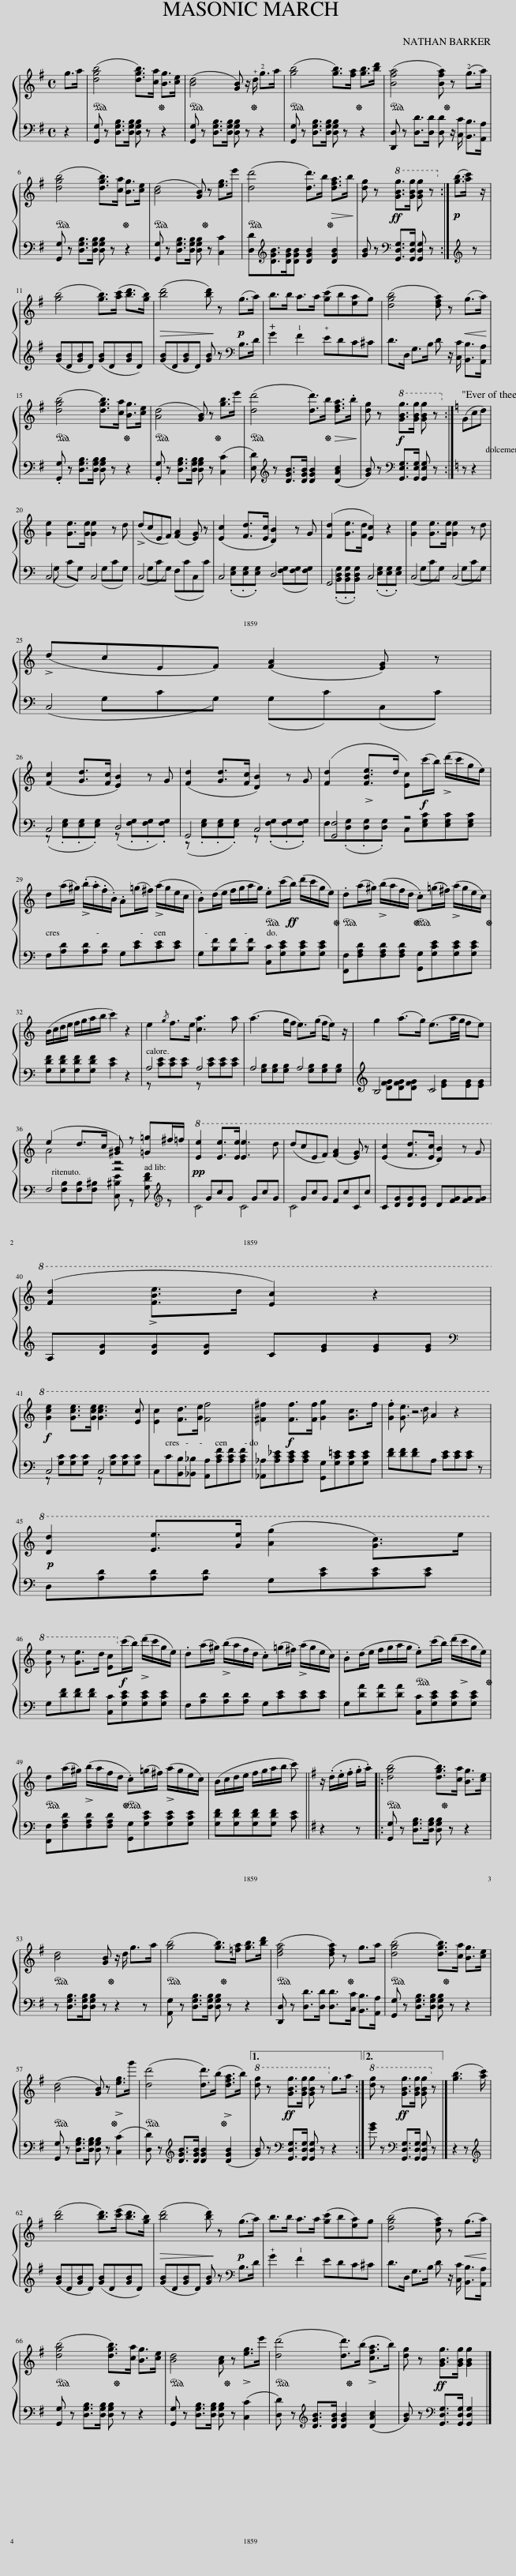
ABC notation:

X:1
%%score { ( 1 4 ) | ( 2 3 ) }
L:1/8
M:4/4
I:linebreak $
K:G
V:1 treble
V:4 treble
V:2 bass
V:3 bass
V:1
 g>a |!ped! ([dgb]4 [dgb]>)[ca]!ped-up! [Bg]>[ce] |!ped! ([Bd]4 [GB]) z/!ped-up! !+!d/ !2!g>a |!ped! ([gb]4 [gb]>)[fa]!ped-up! [gb]>[bd'] |!ped! ([Bfa]4 [Bfa])!ped-up! z (!2!g>a) |$ %5
!ped! ([dgb]4 [dgb]>)[ca]!ped-up! [Bg]>[ce] |!ped! ([Bd]4 [GB])!ped-up! z [eg]>e' |!ped! ([dd']4 [dd']>)b!ped-up!!>(! [dfa]>b!>)! | [dg] z!ff!!8va(! [gbg']>[gbg'] [gbg'] z!8va)! :|!p! ([gbac']3/2 z/ |$ %10
 ([gb]4 [gb]>)([ac'] [bd']>[gb]) |!>(! ([bd']4 [bd'])!>)! z!p! (g>a) | b>b a>a ([gc']b[ea]g) | ([dgb]4 [dfa]) z!<(! (g>a)!<)! |$!ped! ([dgb]4 [dgb]>)[ca]!ped-up! [Bg]>[ce] | %15
!ped! ([Ad]4 [GB]) z!ped-up! [gb]>e' |!ped! ([dd']4 [dd']>)b!ped-up!!>(! [dfa]>.b!>)! | [dg] z!f!!8va(! [gbg']>[gbg'] [gbg'] z!8va)! :|[K:C] (Gcd) |$ [Ge]2 [Ge]>[Ge] [Ge]2 z d | %20
 (!>!dcEF) ([FA]2 [EG]) z | ([Ec]2 [Fd]>[Ec] [DB]2) z G | ([Fd]2 [Ge]>[Fd] [Ec]2) z2 | [Ge]2 [Ge]>[Ge] [Ge]2 z d |$ (!>!dcEF) ([FA]2 [EG]) z |$ %25
 ([Fc]2 [Gd]>[Fc] [EB]2) z G | ([Fd]2 [Gd]>[Fc] [DB]2) z G | ([Fd]2 !>![FBe]>d [Ec])!f!(c'/b/) (!>!d'/c'/g/e/) |$ d(a/^g/) (!>!.b/.a/.f/.B/) .A(=g/^f/) (!>!a/g/e/c/ | .B)(d/e/ f/g/a/g/)!ped! .e(c'/!ff!b/) (d'/c'/g/e/)!ped-up! | %30
!ped! .d(a/^g/) (!>!b/a/f/d/!ped-up!!ped! .c)((=g/^f/)) (!>!a/g/e/c/)!ped-up! |$ (B/c/d/e/ f/g/a/b/ c'2) z2 | e2{/g} f>e [ca]3 a | (a3 g/f/ e>)(g f/e) z/ | g2 (a>g) (e3/2a/4g/4 fe) |$ %35
 (e2 d>c [^GB]) z [=G=g]^f/=f/ |!pp!!8va(! [ee']2 [ee']>[ee'] [ee']3 d' | (d'c'ef) ([fa]2 [eg]) z | ([ec']2 [fd']>[ec'] [db]2) z g |$ ([fd']2 !>![fbe']>d' [ec']2) z2 |$ %40
!f! [gc'e']2 [gc'e']>[gc'e'] [gc'e']3 [ec'] | [ec']2 [fd']>[ge'] [ff']4 | [^f^f']2!f! [ff']>[ff'] [gg']2 [gc']>f' | .[gf'ge']2 [ge']/ d'/ a2 z2 x |$!p! [dd']2 [ee']>[ge'] ([ag']2 [gc']>)e' |$ %45
 [ge'] z [ge']>d' [ec']!8va)!!f!(c'/b/) (!>!d'/c'/g/e/) | .d(a/^g/) (!>!b/a/f/d/ .c)(=g/^f/) (!>!a/g/e/c/) | .B(d/e/ f/g/a/g/!ped! .e)(c'/b/) (d'/!>!c'/g/e/)!ped-up! |$!ped! d(a/^g/) (!>!b/a/f/d/!ped-up!!ped! .c)!ped-up!(=g/^f/) (!>!a/g/e/c/) | (B/c/d/e/ f/g/a/b/ c') || %50
[K:G] z/ (.d/.e/.f/ .g/.a/) |:!ped! ([dgb]4 [dgb]>)!ped-up![ca] [Bg]>[ce] |$!ped! [Bd]4 [GB]!ped-up! z/ d/ g>a |!ped! ([gb]4 [gb]>)!ped-up![=fa] [gb]>[bd'] |!ped! ([dfa]4 [dfa]) z!ped-up! g>a | %55
!ped! ([dgb]4 [dgb]>)!ped-up![ca] [Bg]>[ce] |$!ped! ([Bd]4 [GB]) z!ped-up! !>![eg]>g' |!ped! ([dd']4 [dd']>)(b!ped-up! !>![dfa]>b) |1!8va(! [d'g'] z!ff! [gbg']>[gbg'] [gbg'] z!8va)! g>a :|2!8va(! [d'g'] z!ff! [gbg']>[gbg'] [gbg']!8va)! z |] %60
 ([gb]3 [ac']/) |$ ([bd']4 [bd']>)([c'e'] [bd']>[gb]) |!>(! ([bd']4 [bd'])!>)! z!p! (g>a) | b>b a>a ([gc']b[ea])g | ([dgb]4 [cfa]) z!<(! (g>a)!<)! |$ %65
!ped! ([dgb]4 [dgb]>)!ped-up![ca] [Bg]>[ce] |!ped! [Bd]4 [Ac]!ped-up! z !>![eg]>e' |!ped! ([dd']4 [dd']>)!ped-up!(b !>![cfa]>b) | [dg] z!ff! [GBg]>[GBg] [GBg]2 |] %69
V:2
 z2 | [G,,G,] z [D,G,B,]>[D,G,B,] [D,G,B,] z z2 | [G,,G,] z [D,G,B,]>[D,G,B,] [D,G,B,] z z2 | [G,,G,] z [D,G,B,]>[D,G,B,] [D,G,B,] z z2 | [D,,D,] z [D,D]>[D,D] [D,D] z/ [C,C]/ [B,,B,]>[A,,A,] |$ %5
 [G,,G,] z [D,G,B,]>[D,G,B,] [D,G,B,] z z2 | [G,,G,] z [D,G,B,]>[D,G,B,] [D,G,B,] z [C,C]2 | [D,D][K:treble][DGB]>[DGB][DGB] [DGB]2 [DGB]2 | [GB] z[K:bass] [G,,D,G,]>[G,,D,G,] [G,,D,G,] z :| x/[K:treble] x/ z |$ %10
 ([GB]D[GB]D) ([GB]D[GB]D) | ([GB]D[GB]D) [GB] z[K:bass] B,>D | !+!G2 !1!F2 !+!EDC^C | D>D, G,>B, D z/ [C,C]/ [B,,B,]>[A,,A,] |$ .[G,,G,] z [D,G,B,]>[D,G,B,] [D,G,B,] z z2 | %15
 .[G,,G,] z [D,G,B,]>[D,G,B,] [D,G,B,] z ([C,C]2 | [E,D])[K:treble] z [DGB]>[DGB] [DGB]2 ([DAc]2 | [GB]) z[K:bass] [G,,E,G,]>[G,,E,G,] [G,,E,G,] z :|[K:C] z z2 |$ C,4 C,4 | %20
 C,4 x4 | C,4 D,4 | G,,4 C,4 | C,4 C,4 |$ C,4 x4 |$ %25
 C,4 D,4 | G,,4 C,4 | [G,,F,]4 z4 |$ F,[A,D][A,D][A,D] G,[CE][CE][CE] | G,[B,F][B,F][B,F] [C,C][G,CE][G,CE][G,CE] | %30
 [F,,F,][F,A,D][F,A,D][F,A,D] [G,,G,][G,CE][G,CE][G,CE] |$ [G,DF][G,DF][G,DF][G,DF] [CE]2 z2 | A,4 A,4 | A,4 A,4 | B,4 C4 |$ %35
 F,4 z4[K:treble] | x GcG x GcG | x GcG FcCc | C[DG][DG][DG] D[FG][FG][FG] |$ A,[DG][DG][DG] C[EG][EG][EG][K:bass] |$ %40
 C,4 C,4 | x8 | [_A,,_A,][A,C_E][A,CE][A,CE] [G,,G,][G,C=E][G,CE][G,CE] | [DF][DF][DF]A, [CE][CE][CE] z |$ D,[A,D][A,D][A,D] G,[CE][CE][CE] |$ %45
 G,[DF][DF][DF] [C,C][G,CE][G,CE][G,CE] | F,[A,D][A,D][A,D] G,[CE][CE][CE] | G,[DA][DA][DA] [C,C][G,CE][G,CE][G,CE] |$ [F,,F,][F,A,D][F,A,D][F,A,D] [G,,G,][G,CE][G,CE][G,CE] | [G,DF][G,DF][G,DF][G,DF] [CE] || %50
[K:G] z2 z |: [G,,G,] z [D,G,B,]>[D,G,B,] [D,G,B,] z z2 |$ z [D,G,B,]>[D,G,B,][D,G,B,] z z2 z | [A,,G,] z [D,G,B,]>[D,G,B,] [D,G,B,] z z2 | [D,,D,] z [D,D]>[D,D] [D,D]>[C,C] [B,,B,]>[A,,A,] | %55
 [G,,G,] z [D,G,B,]>[D,G,B,] [D,G,B,] z z2 |$ [G,,G,] z [D,G,B,]>[D,G,B,] [D,G,B,] z ([C,C]2 | [D,D]) z[K:treble] [DGB]>[DGB] [DGB]2 ([DGB]2 |1 [GB]) z[K:bass] [G,,D,G,]>[G,,D,G,] [G,,D,G,] z z2 :|2 [GB] z[K:bass] [G,,D,G,]>[G,,D,G,] [G,,D,G,] z |] %60
 z2 z[K:treble] x/ |$ ([GB]D[GB]D) ([GB]D[GB]D) | ([GB]D[GB]D) [GB] z[K:bass] B,>D | !+!G2 !1!F2 EDC^C | D>D, G,>B, D z/ [C,C]/ [B,,B,]>[A,,A,] |$ %65
 [G,,G,] z [D,G,B,]>[D,G,B,] [D,G,B,] z z2 | [G,,G,] z [D,G,B,]>[D,G,B,] [D,G,B,] z ([C,C]2 | [D,D]) z[K:treble] [DGB]>[DGB] [DGB]2 ([DAc]2 | [GB]) z[K:bass] [G,,D,G,]>[G,,D,G,] [G,,D,G,]2 |] %69
V:3
 x2 | x8 | x8 | x8 | x8 |$ %5
 x8 | x8 | x[K:treble] x7 | x2[K:bass] x4 :| x/[K:treble] x3/2 |$ %10
 x8 | x6[K:bass] x2 | x8 | x8 |$ x8 | %15
 x8 | x[K:treble] x7 | x2[K:bass] x4 :|[K:C] x3 |$ (G, x CG,) x (G,CG,) | %20
 (x G,CG,) (F,CC,C) | x (.[E,G,].[E,G,].[E,G,]) x ([F,G,][F,G,][F,G,]) | x (.[B,,D,G,].[B,,D,G,].[B,,D,G,]) x (.[E,G,].[E,G,].[E,G,]) | (x G,CG,) (x G,CG,) |$ (x G,CG,) (G,C)(C,C) |$ %25
 (z .[E,G,].[E,G,].[E,G,]) (z .[F,G,].[F,G,].[F,G,]) | (z .[E,G,].[E,G,].[E,G,]) z (.[F,G,].[F,G,].[F,G,]) | F,(.[D,G,].[D,G,].[D,G,]) C,[E,G,C][E,G,C][E,G,C] |$ x8 | x8 | %30
 x8 |$ x8 | z [CE][CE][CE] z [CE][CE][CE] | x [G,B,][G,B,][G,B,] x [G,B,][G,B,][G,B,] | x [DFG][DFG][DFG] x [EG][EG][EG] |$ %35
 x [F,B,][F,B,][F,^B,] [C,^B,E] z [G,DF][K:treble] z | C4 C4 | C4 x4 | x8 |$ x7 x/[K:bass] x/ |$ %40
 z [G,C][G,C][G,C] z [G,C][G,C][G,C] | C,C[B,,B,][_B,,_B,] [A,,A,][A,CF][A,CF][A,CF] | x8 | x8 |$ x8 |$ %45
 x8 | x8 | x8 |$ x8 | x5 || %50
[K:G] x3 |: x8 |$ x8 | x8 | x8 | %55
 x8 |$ x8 | x2[K:treble] x6 |1 x2[K:bass] x6 :|2 x2[K:bass] x4 |] %60
 x3[K:treble] x/ |$ x8 | x6[K:bass] x2 | x8 | x8 |$ %65
 x8 | x8 | x2[K:treble] x6 | x2[K:bass] x4 |] %69
V:4
 x2 | x8 | x8 | x8 | x8 |$ %5
 x8 | x8 | x8 | x2!8va(! x4!8va)! :| x2 |$ %10
 x8 | x8 | x8 | x8 |$ x8 | %15
 x8 | x8 | x2!8va(! x4!8va)! :|[K:C] x3 |$ x8 | %20
 x8 | x8 | x8 | x8 |$ x8 |$ %25
 x8 | x8 | x8 |$ x8 | x8 | %30
 x8 |$ x8 | x8 | x8 | x8 |$ %35
 A4 z4 |!8va(! x8 | x8 | x8 |$ x8 |$ %40
 x8 | x8 | x8 | x8 |$ x8 |$ %45
 x5!8va)! x3 | x8 | x8 |$ x8 | x5 || %50
[K:G] x3 |: x8 |$ x8 | x8 | x8 | %55
 x8 |$ x8 | x8 |1!8va(! x6!8va)! x2 :|2!8va(! x5!8va)! x |] %60
 x7/2 |$ x8 | x8 | x8 | x8 |$ %65
 x8 | x8 | x8 | x6 |] %69
